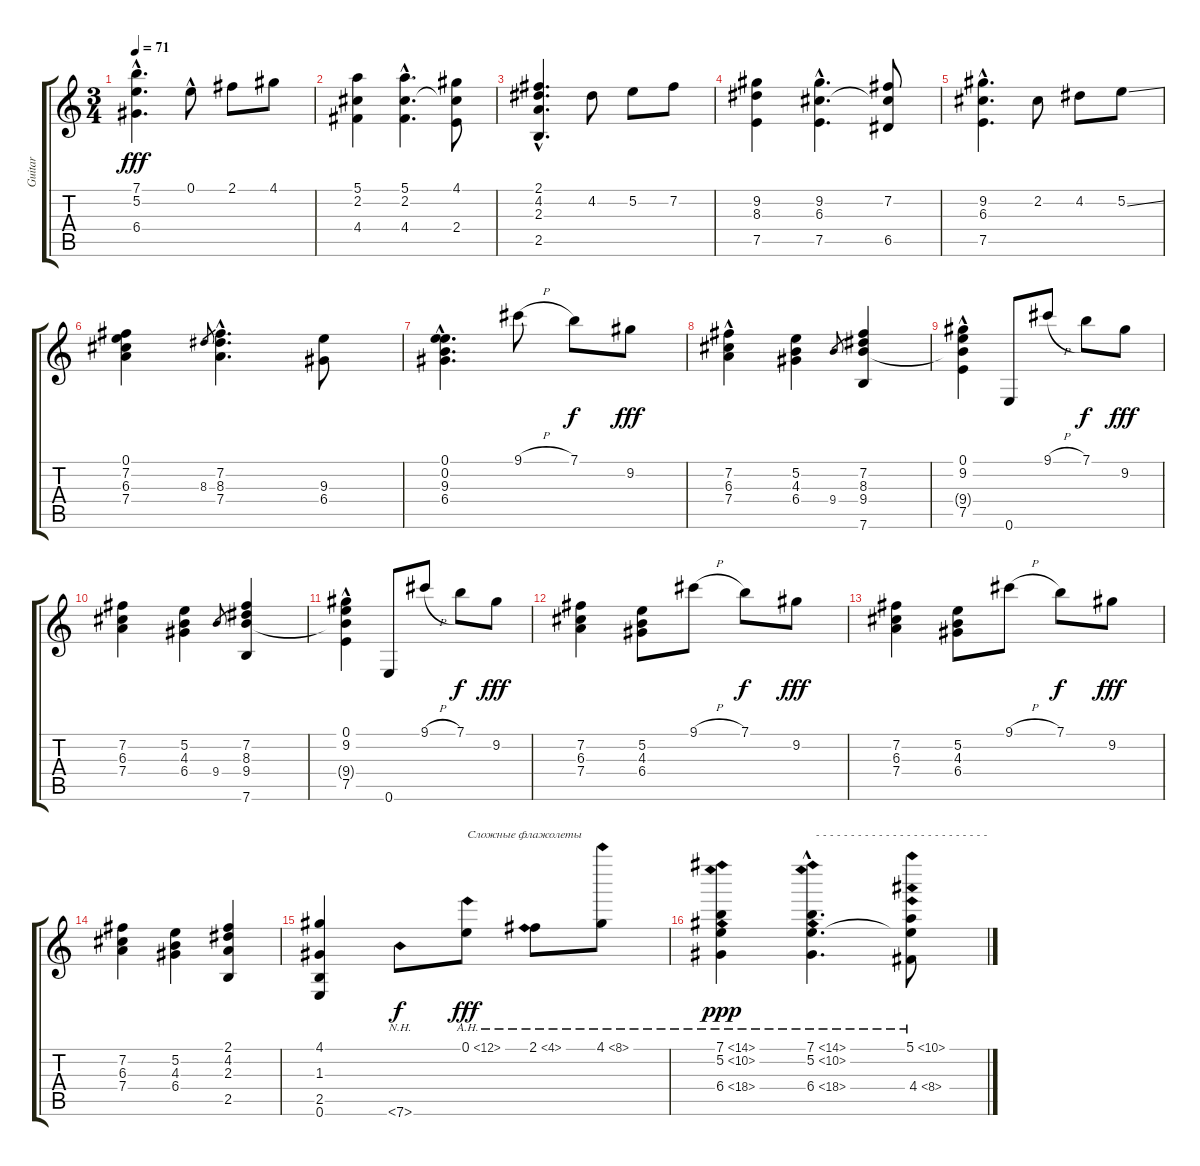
\track ("Guitar" "Guitar") {instrument acousticguitarnylon}
\staff {score tabs}
\tuning (E4 B3 G3 D3 A2 E2) {hide}
\ts (3 4)
\tempo 71
\clef g2
\ks c
(7.1{hac} 5.2{hac} 6.4{hac}).4{d dy fff} 0.1{hac}.8 2.1.8 4.1.8 |
(5.1 2.2 4.4).4 (5.1{hac} 2.2 4.4{hac}).4{d} (4.1 2.2{t} 2.4).8 |
(2.1{hac} 4.2{hac} 2.3{hac} 2.5{hac}).4{d} 4.2.8 5.2.8 7.2.8 |
(9.2 8.3 7.5).4 (9.2{hac} 6.3{hac} 7.5{hac}).4{d} (7.2 6.3{t} 6.5).8 |
(9.2{hac} 6.3{hac} 7.5{hac}).4{d} 2.2.8 4.2.8 5.2{ss}.8 |
(0.1 7.2 6.3 7.4).4 8.3.8{gr} (7.2 8.3{hac} 7.4{hac}).4{d} (9.3 6.4).8 |
(0.1{hac} 0.2{hac} 9.3{hac} 6.4{hac}).4{d} 9.1{h}.8 7.1.8{dy f} 9.2.8{dy fff} |
(7.2 6.3{hac} 7.4).4 (5.2 4.3 6.4).4 9.4.8{gr} (7.2 8.3 9.4 7.6).4 |
(0.1{hac} 9.2{hac} 9.4{t} 7.5).4 0.6.8 9.1{h}.8 7.1.8{dy f} 9.2.8{dy fff} |
(7.2 6.3 7.4).4 (5.2 4.3 6.4).4 9.4.8{gr} (7.2 8.3 9.4 7.6).4 |
(0.1{hac} 9.2{hac} 9.4{t} 7.5).4 0.6.8 9.1{h}.8 7.1.8{dy f} 9.2.8{dy fff} |
(7.2 6.3 7.4).4 (5.2 4.3 6.4).8 9.1{h}.8 7.1.8{dy f} 9.2.8{dy fff} |
(7.2 6.3 7.4).4 (5.2 4.3 6.4).8 9.1{h}.8 7.1.8{dy f} 9.2.8{dy fff} |
(7.2 6.3 7.4).4 (5.2 4.3 6.4).4 (2.1 4.2 2.3 2.5).4 |
(4.1 1.3 2.5 0.6).4 7.6{nh}.8{dy f} 0.1{ah 12}.8{txt "Сложные флажолеты" dy fff} 2.1{ah 2}.8 4.1{ah 4}.8 |
(7.1{ah 7} 5.2{ah 5} 6.4{ah 12}).4{dy ppp} (7.1{ah 7 hac} 5.2{ah 5 hac} 6.4{ah 12 hac}).4{d txt " - - - - - - - - - - - - - - - - - - - - - - - - -"} (5.1{ah 5} 5.2{ah 12 t} 4.4{ah 4}).8
